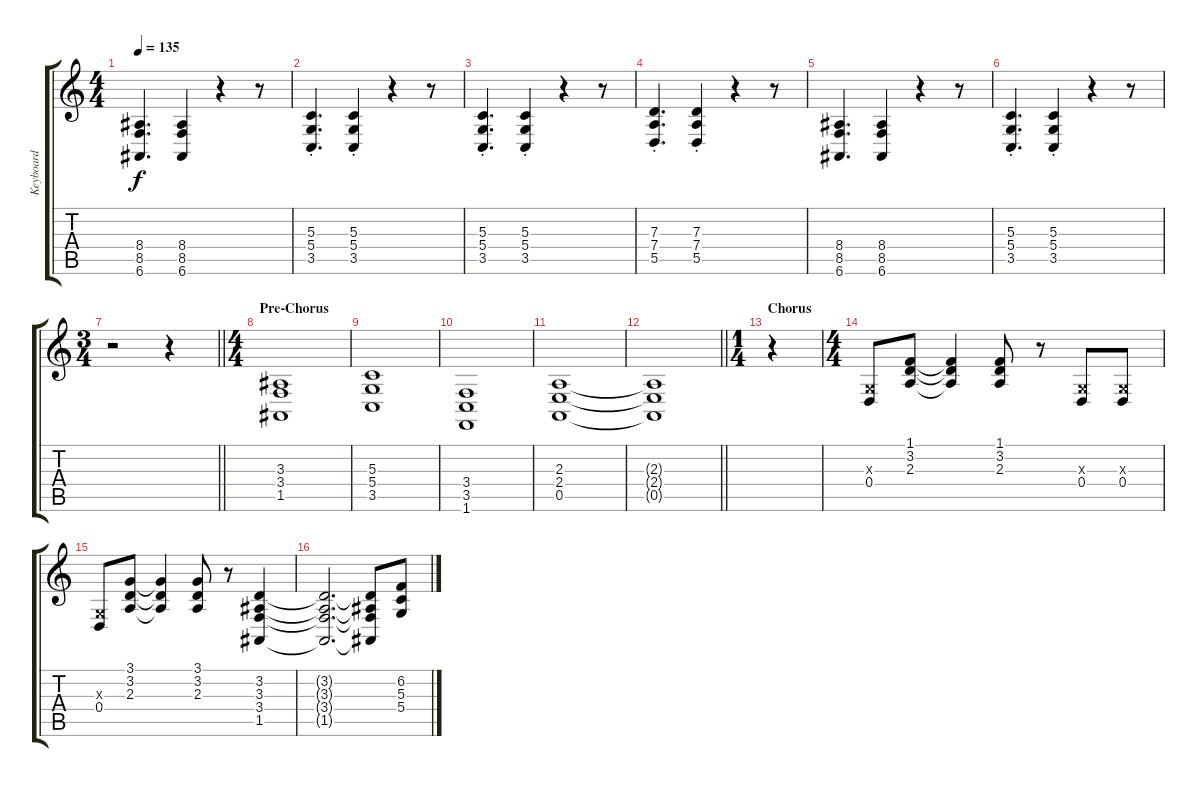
\track ("Keyboard" "Keyboard") {instrument synthstrings1}
\staff {score tabs}
\tuning (E4 B3 G3 D3 A2 E2) {hide}
\ts (4 4)
\tempo 135
\clef g2
\ks c
(8.4 8.5 6.6).4{d dy f} (8.4 8.5 6.6).4 r.4 r.8 |
(5.3{st} 5.4 3.5).4{d} (5.3{st} 5.4 3.5).4 r.4 r.8 |
(5.3{st} 5.4 3.5).4{d} (5.3{st} 5.4 3.5).4 r.4 r.8 |
(7.3{st} 7.4 5.5).4{d} (7.3{st} 7.4 5.5).4 r.4 r.8 |
(8.4 8.5 6.6).4{d} (8.4 8.5 6.6).4 r.4 r.8 |
(5.3{st} 5.4 3.5).4{d} (5.3{st} 5.4 3.5).4 r.4 r.8 |
\ts (3 4)
\barLineRight lightlight
r.2 r.4 |
\ts (4 4)
\section ("" "Pre-Chorus")
(3.3 3.4 1.5).1 |
(5.3 5.4 3.5).1 |
(3.4 3.5 1.6).1 |
(2.3 2.4 0.5).1 |
\barLineRight lightlight
(2.3{t} 2.4{t} 0.5{t}).1 |
\ts (1 4)
\section ("" "Chorus")
r.4 |
\ts (4 4)
(0.3{x} 0.4).8 (1.1 3.2 2.3).8 (1.1{t} 3.2{t} 2.3{t}).4 (1.1 3.2 2.3).8 r.8 (0.3{x} 0.4).8 (0.3{x} 0.4).8 |
(0.3{x} 0.4).8 (3.1 3.2 2.3).8 (3.1{t} 3.2{t} 2.3{t}).4 (3.1 3.2 2.3).8 r.8 (3.2 3.3 3.4 1.5).4 |
(3.2{t} 3.3{t} 3.4{t} 1.5{t}).2{d} (3.2{t} 3.3{t} 3.4{t} 1.5{t}).8 (6.2 5.3 5.4).8
